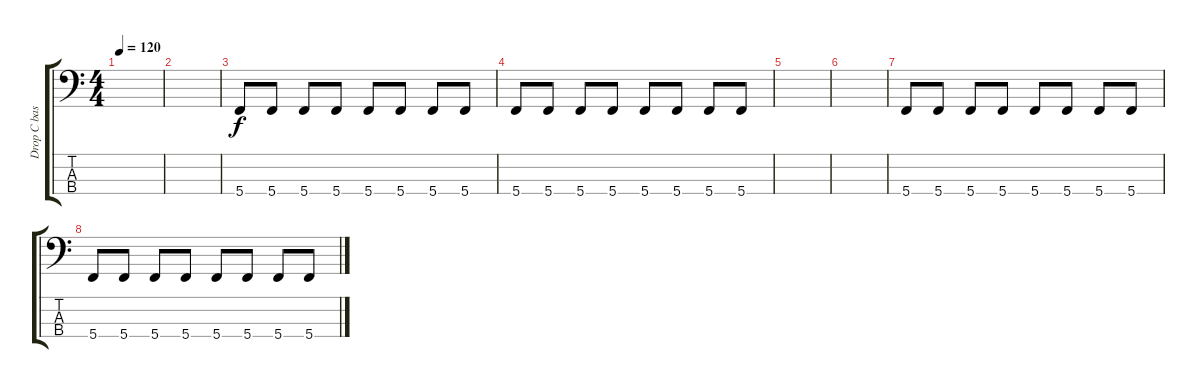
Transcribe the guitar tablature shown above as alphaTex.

\track ("Drop C bass - Kevin" "Drop C bas") {instrument electricbasspick}
\staff {score tabs}
\tuning (F2 C2 G1 C1) {hide}
\ts (4 4)
\tempo 120
\clef f4
\ks c
|
|
5.4.8 5.4.8 5.4.8 5.4.8 5.4.8 5.4.8 5.4.8 5.4.8 |
5.4.8 5.4.8 5.4.8 5.4.8 5.4.8 5.4.8 5.4.8 5.4.8 |
|
|
5.4.8 5.4.8 5.4.8 5.4.8 5.4.8 5.4.8 5.4.8 5.4.8 |
5.4.8 5.4.8 5.4.8 5.4.8 5.4.8 5.4.8 5.4.8 5.4.8
